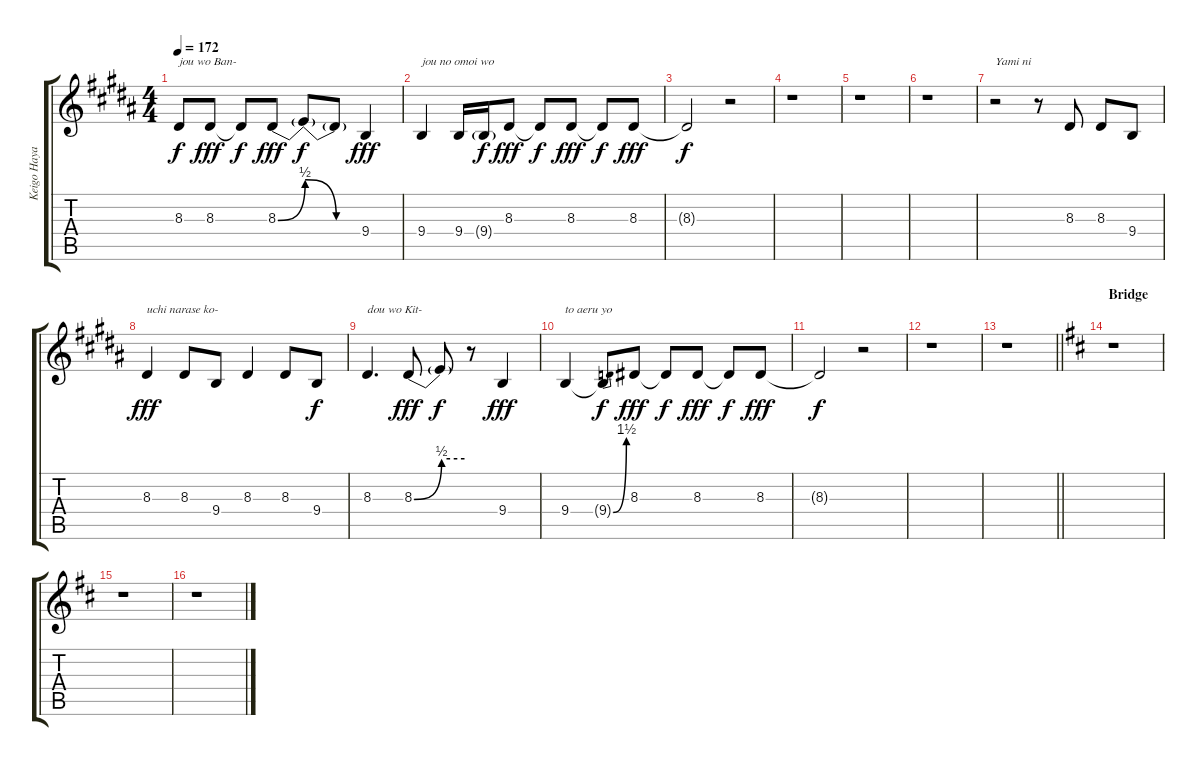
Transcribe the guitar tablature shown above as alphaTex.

\track ("Keigo Hayashi - Backup Vocals" "Keigo Haya") {instrument lead3calliope}
\staff {score tabs}
\tuning (E4 B3 G3 D3 A2 E2) {hide}
\ts (4 4)
\tempo 172
\clef g2
\ks b
8.3{t}.8{txt "jou wo Ban-" dy f} 8.3.8{dy fff} 8.3{t}.8{dy f} 8.3{be (bend 0 0 60 2)}.8{dy fff} 8.3{be (release 0 2 60 0) t}.8{dy f} 8.3{be (hold 0 0 60 0) t}.8 9.4.4{dy fff} |
9.4.4{txt "jou no omoi wo"} 9.4.16 9.4{g}.16{dy f} 8.3.8{dy fff} 8.3{t}.8{dy f} 8.3.8{dy fff} 8.3{t}.8{dy f} 8.3.8{dy fff} |
8.3{t}.2{dy f} r.2 |
r.1 |
r.1 |
r.1 |
r.2{txt "Yami ni"} r.8 8.3.8 8.3.8 9.4.8 |
8.3.4{txt "uchi narase ko-" dy fff} 8.3.8 9.4.8 8.3.4 8.3.8 9.4.8{dy f} |
8.3.4{d txt "dou wo Kit-"} 8.3{be (bend 0 0 60 2)}.8{dy fff} 8.3{be (hold 0 2 60 2) t}.8{dy f} r.8 9.4.4{dy fff} |
9.4.4{txt "to aeru yo"} 9.4{be (bend 0 0 60 6) t}.8{dy f} 8.3.8{dy fff} 8.3{t}.8{dy f} 8.3.8{dy fff} 8.3{t}.8{dy f} 8.3.8{dy fff} |
8.3{t}.2{dy f} r.2 |
r.1 |
\barLineRight lightlight
r.1 |
\section ("" "Bridge")
\ks d
r.1 |
r.1 |
r.1
